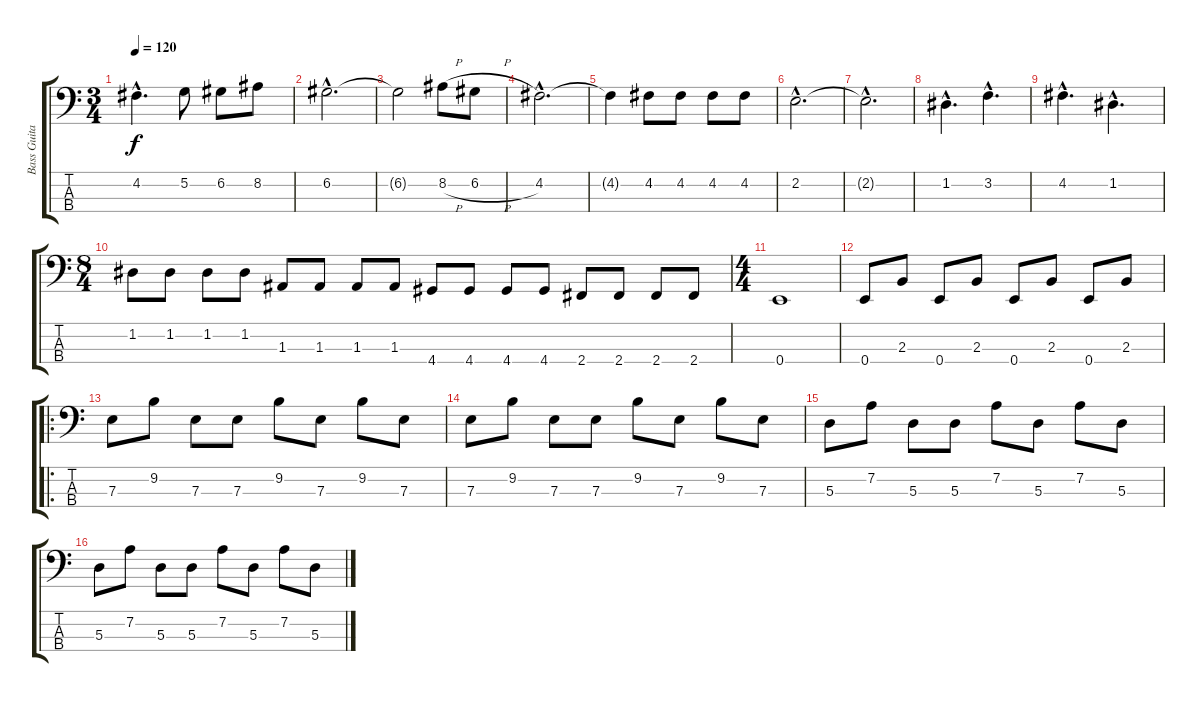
\track ("Bass Guitar" "Bass Guita") {instrument electricbasspick}
\staff {score tabs}
\tuning (G2 D2 A1 E1) {hide}
\ts (3 4)
\tempo 120
\clef f4
\ks c
4.2{hac}.4{d dy f} 5.2.8 6.2.8 8.2.8 |
6.2{hac}.2{d} |
6.2{t}.2 8.2{h}.8 6.2{h}.8 |
4.2{hac}.2{d} |
4.2{t}.4 4.2.8 4.2.8 4.2.8 4.2.8 |
2.2{hac}.2{d} |
2.2{hac t}.2{d} |
1.2{hac}.4{d} 3.2{hac}.4{d} |
4.2{hac}.4{d} 1.2{hac}.4{d} |
\ts (8 4)
1.2.8 1.2.8 1.2.8 1.2.8 1.3.8 1.3.8 1.3.8 1.3.8 4.4.8 4.4.8 4.4.8 4.4.8 2.4.8 2.4.8 2.4.8 2.4.8 |
\ts (4 4)
0.4.1 |
0.4.8 2.3.8 0.4.8 2.3.8 0.4.8 2.3.8 0.4.8 2.3.8 |
\ro
7.3.8 9.2.8 7.3.8 7.3.8 9.2.8 7.3.8 9.2.8 7.3.8 |
7.3.8 9.2.8 7.3.8 7.3.8 9.2.8 7.3.8 9.2.8 7.3.8 |
5.3.8 7.2.8 5.3.8 5.3.8 7.2.8 5.3.8 7.2.8 5.3.8 |
5.3.8 7.2.8 5.3.8 5.3.8 7.2.8 5.3.8 7.2.8 5.3.8
